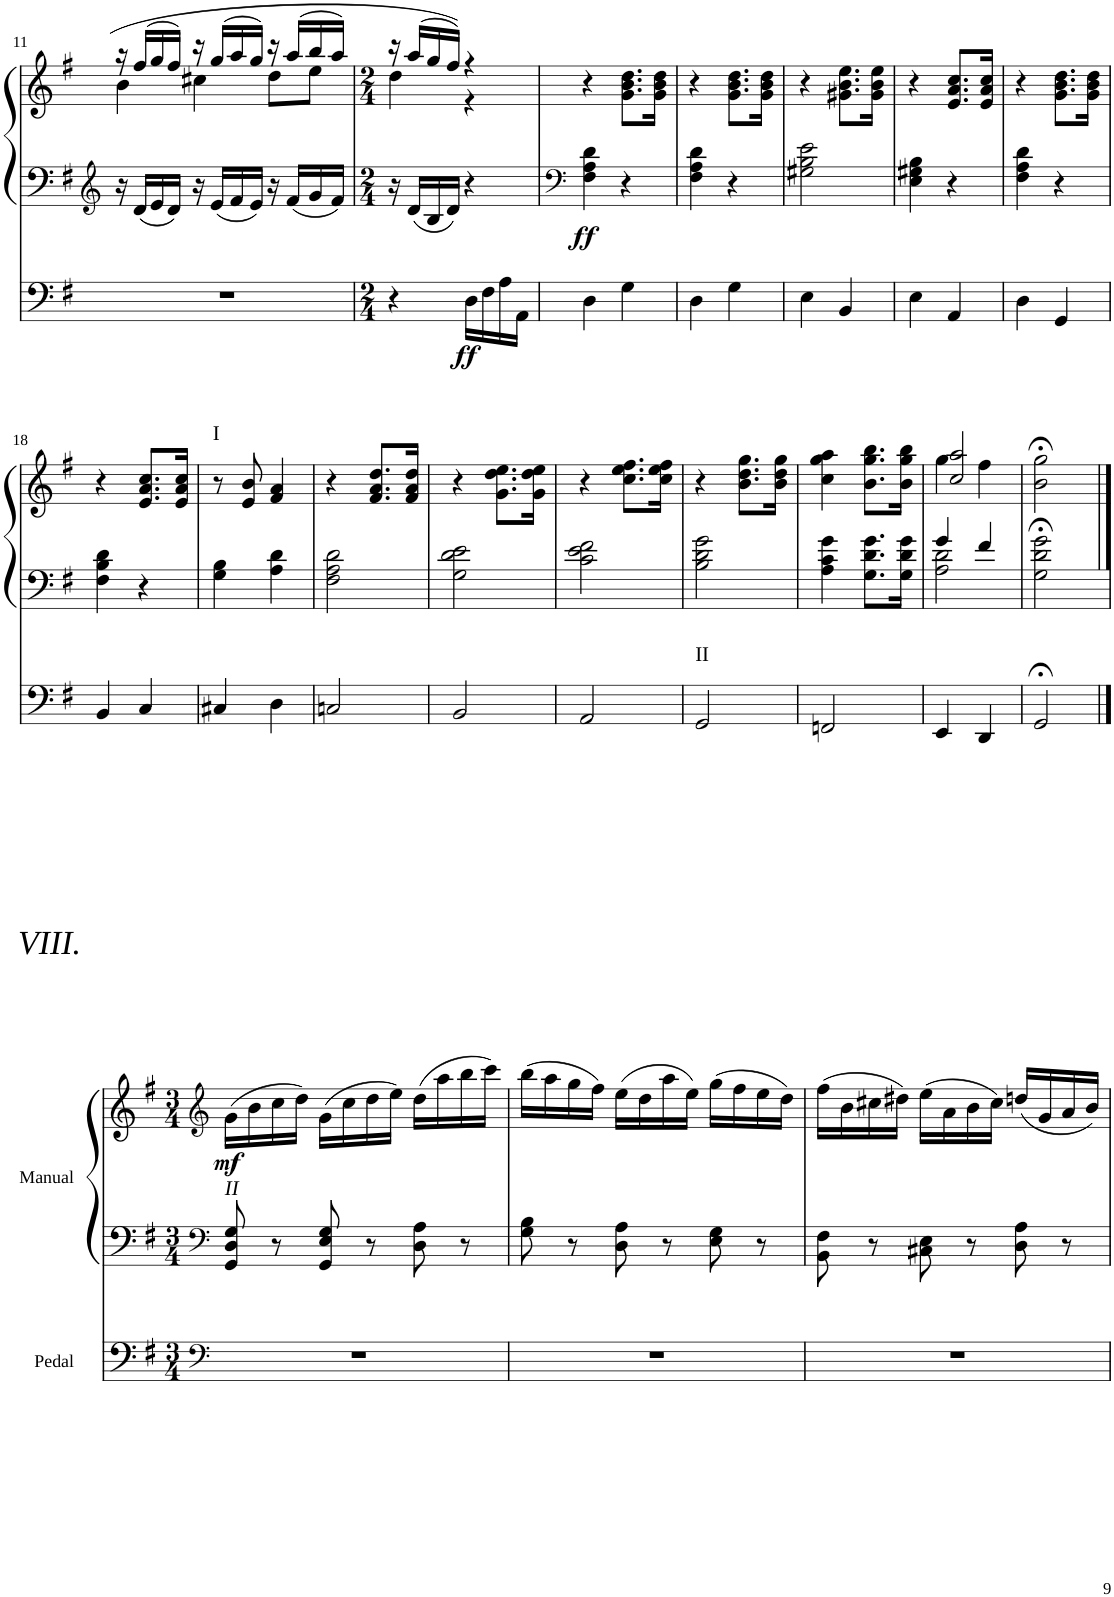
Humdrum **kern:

**kern	**dynam	**kern	**kern	**dynam
*part2	*part2	*part1	*part1	*part1
*staff3	*staff3	*staff2	*staff1	*staff1/2
*I"Pedal	*	*I"Manual	*	*
!!LO:PB:g=z
*clefF4	*	*clefG2	*clefG2	*
*k[f#]	*	*k[f#]	*k[f#]	*
*G:	*	*G:	*G:	*
*M3/4	*	*M3/4	*M3/4	*
=11	=11	=11	=11	=11
*	*	*	*^	*
2.r	.	16r	16r	4b\	.
.	.	16d/LL	(16ff#/LL	.	.
.	.	16e/	16gg/	.	.
.	.	16d/JJ	16ff#/JJ)	.	.
.	.	16r	16r	4cc#X\	.
.	.	16e/LL	(16gg/LL	.	.
.	.	16f#/	16aa/	.	.
.	.	16e/JJ	16gg/JJ)	.	.
.	.	16r	16r	8dd\L	.
.	.	16f#/LL	(16aa/LL	.	.
.	.	16g/	16bb/	8ee\J	.
.	.	16f#/JJ	16aa/JJ)	.	.
=12	=12	=12	=12	=12	=12
*M2/4	*	*M2/4	*M2/4	*	*
4r	.	16r	16r	4dd\	.
.	.	16d/LL	(16aa/LL	.	.
.	.	16B/	16gg/	.	.
.	.	16d/JJ	16ff#/JJ)	.	.
!	!LO:DY:b	!	!	!	!
16D\LL	ff	4r	4r	4r	.
16F#\	.	.	.	.	.
16A\	.	.	.	.	.
16AA\JJ	.	.	.	.	.
*	*	*	*v	*v	*
=13	=13	=13	=13	=13
*	*	*clefF4	*	*
!	!	!	!	!LO:DY:b=2
4D\	.	4F#\ 4A\ 4d\	4r	ff
4G\	.	4r	8.g\ 8.b\ 8.dd\L	.
.	.	.	16g\ 16b\ 16dd\Jk	.
=14	=14	=14	=14	=14
4D\	.	4F#\ 4A\ 4d\	4r	.
4G\	.	4r	8.g\ 8.b\ 8.dd\L	.
.	.	.	16g\ 16b\ 16dd\Jk	.
=15	=15	=15	=15	=15
4E\	.	2G#X\ 2B\ 2e\	4r	.
4BB/	.	.	8.g#X\ 8.b\ 8.ee\L	.
.	.	.	16g#\ 16b\ 16ee\Jk	.
=16	=16	=16	=16	=16
4E\	.	4E\ 4G#X\ 4B\	4r	.
4AA/	.	4r	8.e/ 8.a/ 8.cc/L	.
.	.	.	16e/ 16a/ 16cc/Jk	.
=17	=17	=17	=17	=17
4D\	.	4F#\ 4A\ 4d\	4r	.
4GG/	.	4r	8.g\ 8.b\ 8.dd\L	.
.	.	.	16g\ 16b\ 16dd\Jk	.
!!LO:LB:g=z
=18	=18	=18	=18	=18
4BB/	.	4F#\ 4B\ 4d\	4r	.
4C/	.	4r	8.e/ 8.a/ 8.cc/L	.
.	.	.	16e/ 16a/ 16cc/Jk	.
=19	=19	=19	=19	=19
!	!	!	!LO:TX:a:t=I	!
4C#X/	.	4G\ 4B\	8r	.
.	.	.	8e/ 8b/	.
4D\	.	4A\ 4d\	4f#/ 4a/	.
=20	=20	=20	=20	=20
2Cn/	.	2F#\ 2A\ 2d\	4r	.
.	.	.	8.f#/ 8.a/ 8.dd/L	.
.	.	.	16f#/ 16a/ 16dd/Jk	.
=21	=21	=21	=21	=21
2BB/	.	2G\ 2d\ 2e\	4r	.
.	.	.	8.g\ 8.dd\ 8.ee\L	.
.	.	.	16g\ 16dd\ 16ee\Jk	.
=22	=22	=22	=22	=22
2AA/	.	2c\ 2e\ 2f#\	4r	.
.	.	.	8.cc\ 8.ee\ 8.ff#\L	.
.	.	.	16cc\ 16ee\ 16ff#\Jk	.
=23	=23	=23	=23	=23
!LO:TX:a:t=II	!	!	!	!
2GG/	.	2B\ 2d\ 2g\	4r	.
.	.	.	8.b\ 8.dd\ 8.gg\L	.
.	.	.	16b\ 16dd\ 16gg\Jk	.
=24	=24	=24	=24	=24
2FFn/	.	4A\ 4c\ 4g\	4cc\ 4gg\ 4aa\	.
.	.	8.G\ 8.d\ 8.g\L	8.b\ 8.gg\ 8.bb\L	.
.	.	16G\ 16d\ 16g\Jk	16b\ 16gg\ 16bb\Jk	.
=25	=25	=25	=25	=25
*	*	*^	*^	*
4EE/	.	4g/	2A\ 2d\	2cc/ 2aa/	4gg\	.
4DD/	.	4f#/	.	.	4ff#\	.
*	*	*v	*v	*	*	*
*	*	*	*v	*v	*
=26	=26	=26	=26	=26
2GG;</	.	2G\;< 2d\;< 2g\;<	2b\;< 2gg\;<	.
!!LO:LB:g=z
==1	==1	==1	==1	==1
*clefF4	*	*clefF4	*clefG2	*
*k[f#]	*	*k[f#]	*k[f#]	*
*G:	*	*G:	*G:	*
*M3/4	*	*M3/4	*M3/4	*
!	!	!LO:TX:a:i:t=II	!	!
!	!	!	!	!LO:DY:b
2.r	.	8GG/ 8D/ 8G/	(16g\LL	mf
.	.	.	16b\	.
.	.	8r	16cc\	.
.	.	.	16dd\JJ)	.
.	.	8GG/ 8E/ 8G/	(16g\LL	.
.	.	.	16cc\	.
.	.	8r	16dd\	.
.	.	.	16ee\JJ)	.
.	.	8D\ 8A\	(16dd\LL	.
.	.	.	16aa\	.
.	.	8r	16bb\	.
.	.	.	16ccc\JJ)	.
=2	=2	=2	=2	=2
2.r	.	8G\ 8B\	(16bb\LL	.
.	.	.	16aa\	.
.	.	8r	16gg\	.
.	.	.	16ff#\JJ)	.
.	.	8D\ 8A\	(16ee\LL	.
.	.	.	16dd\	.
.	.	8r	16aa\	.
.	.	.	16ee\JJ)	.
.	.	8E\ 8G\	(16gg\LL	.
.	.	.	16ff#\	.
.	.	8r	16ee\	.
.	.	.	16dd\JJ)	.
=3	=3	=3	=3	=3
2.r	.	8BB\ 8F#\	(16ff#\LL	.
.	.	.	16b\	.
.	.	8r	16cc#X\	.
.	.	.	16dd#X\JJ)	.
.	.	8C#X\ 8E\	(16ee\LL	.
.	.	.	16a\	.
.	.	8r	16b\	.
.	.	.	16cc#\JJ)	.
.	.	8D\ 8A\	(16ddn/LL	.
.	.	.	16g/	.
.	.	8r	16a/	.
.	.	.	16b/JJ)	.
=	=	=	=	=
*-	*-	*-	*-	*-
